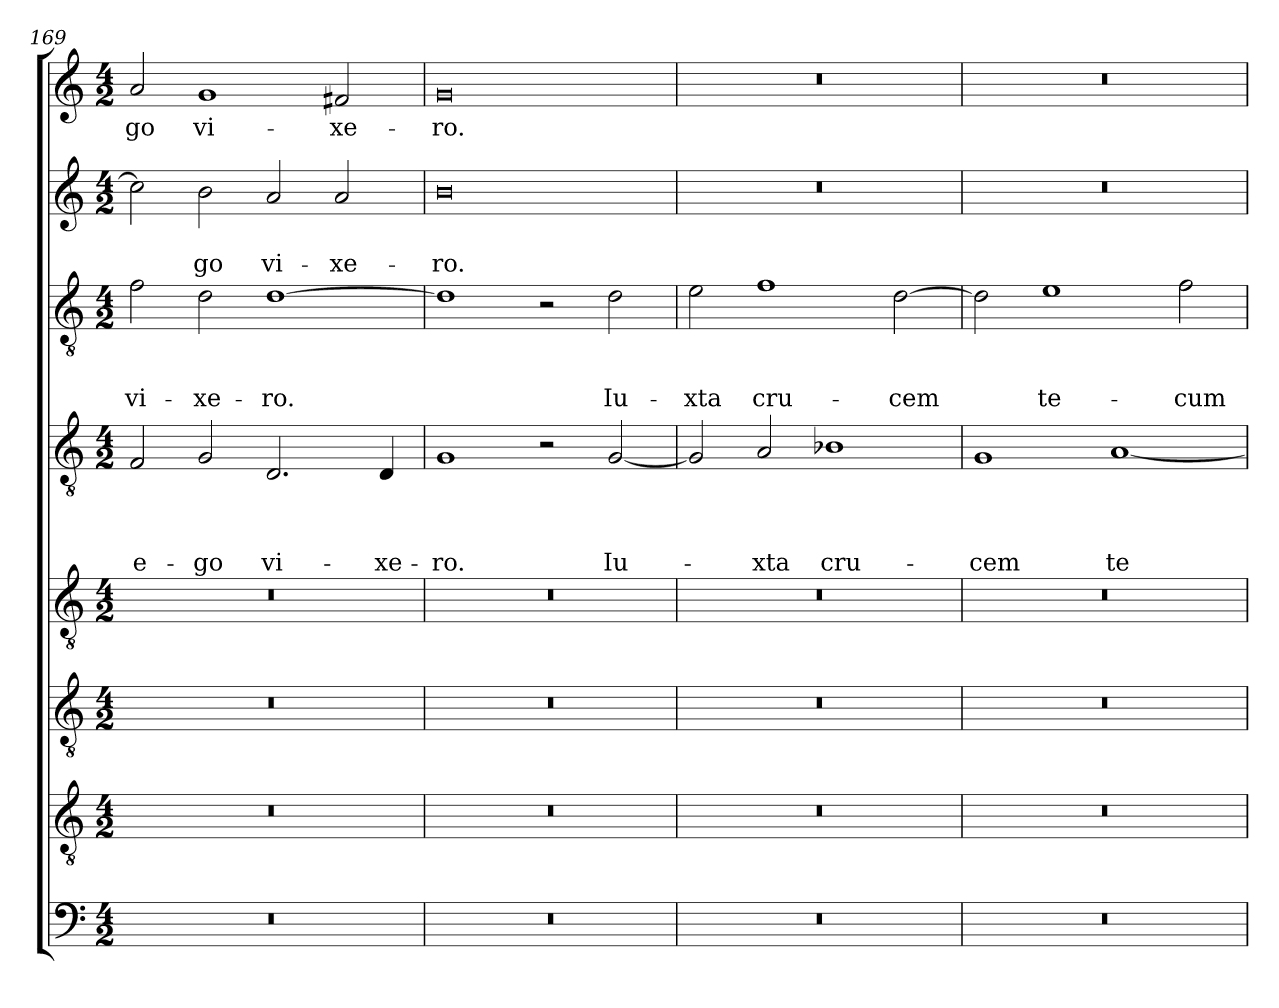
**kern	**kern	**kern	**kern	**kern	**text	**text	**text	**text	**kern	**text	**text	**text	**kern	**text	**text	**kern	**text
*part8	*part7	*part6	*part5	*part4	*part4	*part4	*part4	*part4	*part3	*part3	*part3	*part3	*part2	*part2	*part2	*part1	*part1
*staff8	*staff7	*staff6	*staff5	*staff4	*staff4	*staff4	*staff4	*staff4	*staff3	*staff3	*staff3	*staff3	*staff2	*staff2	*staff2	*staff1	*staff1
*clefF4	*clefGv2	*clefGv2	*clefGv2	*clefGv2	*	*	*	*	*clefGv2	*	*	*	*clefG2	*	*	*clefG2	*
*k[]	*k[]	*k[]	*k[]	*k[]	*	*	*	*	*k[]	*	*	*	*k[]	*	*	*k[]	*
*a:	*a:	*a:	*a:	*a:	*	*	*	*	*a:	*	*	*	*a:	*	*	*a:	*
*M4/2	*M4/2	*M4/2	*M4/2	*M4/2	*	*	*	*	*M4/2	*	*	*	*M4/2	*	*	*M4/2	*
=169	=169	=169	=169	=169	=169	=169	=169	=169	=169	=169	=169	=169	=169	=169	=169	=169	=169
!	!	!	!	!	!	!	!	!LO:LY:b	!	!	!	!LO:LY:b	!	!	!	!	!LO:LY:b
0r	0r	0r	0r	2F/	.	.	.	e-	2f\	.	.	vi-	2cc\]	.	.	2a/	-go
!	!	!	!	!	!	!	!	!LO:LY:b	!	!	!	!LO:LY:b	!	!	!LO:LY:b	!	!LO:LY:b
.	.	.	.	2G/	.	.	.	-go	2d\	.	.	-xe-	2b\	.	-go	1g	vi-
!	!	!	!	!	!	!	!	!LO:LY:b	!	!	!	!LO:LY:b	!	!	!LO:LY:b	!	!
.	.	.	.	2.D/	.	.	.	vi-	[1d	.	.	-ro.	2a/	.	vi-	.	.
!	!	!	!	!	!	!	!	!	!	!	!	!	!	!	!LO:LY:b	!	!LO:LY:b
.	.	.	.	.	.	.	.	.	.	.	.	.	2a/	.	-xe-	2f#X/	-xe-
!	!	!	!	!	!	!	!	!LO:LY:b	!	!	!	!	!	!	!	!	!
.	.	.	.	4D/	.	.	.	-xe-	.	.	.	.	.	.	.	.	.
=170	=170	=170	=170	=170	=170	=170	=170	=170	=170	=170	=170	=170	=170	=170	=170	=170	=170
!	!	!	!	!	!	!	!	!LO:LY:b	!	!	!	!	!	!	!LO:LY:b	!	!LO:LY:b
0r	0r	0r	0r	1G	.	.	.	-ro.	1d]	.	.	.	0b	.	-ro.	0g	-ro.
.	.	.	.	2r	.	.	.	.	2r	.	.	.	.	.	.	.	.
!	!	!	!	!	!	!	!	!LO:LY:b	!	!	!	!LO:LY:b	!	!	!	!	!
.	.	.	.	[2G/	.	.	.	Iu-	2d\	.	.	Iu-	.	.	.	.	.
!!LO:LB:g=z
=171	=171	=171	=171	=171	=171	=171	=171	=171	=171	=171	=171	=171	=171	=171	=171	=171	=171
!	!	!	!	!	!	!	!	!	!	!	!	!LO:LY:b	!	!	!	!	!
0r	0r	0r	0r	2G/]	.	.	.	.	2e\	.	.	-xta	0r	.	.	0r	.
!	!	!	!	!	!	!	!	!LO:LY:b	!	!	!	!LO:LY:b	!	!	!	!	!
.	.	.	.	2A/	.	.	.	-xta	1f	.	.	cru-	.	.	.	.	.
!	!	!	!	!	!	!	!	!LO:LY:b	!	!	!	!	!	!	!	!	!
.	.	.	.	1B-X	.	.	.	cru-	.	.	.	.	.	.	.	.	.
!	!	!	!	!	!	!	!	!	!	!	!	!LO:LY:b	!	!	!	!	!
.	.	.	.	.	.	.	.	.	[2d\	.	.	-cem	.	.	.	.	.
=172	=172	=172	=172	=172	=172	=172	=172	=172	=172	=172	=172	=172	=172	=172	=172	=172	=172
!	!	!	!	!	!	!	!	!LO:LY:b	!	!	!	!	!	!	!	!	!
0r	0r	0r	0r	1G	.	.	.	-cem	2d\]	.	.	.	0r	.	.	0r	.
!	!	!	!	!	!	!	!	!	!	!	!	!LO:LY:b	!	!	!	!	!
.	.	.	.	.	.	.	.	.	1e	.	.	te-	.	.	.	.	.
!	!	!	!	!	!	!	!	!LO:LY:b	!	!	!	!	!	!	!	!	!
.	.	.	.	[1A	.	.	.	te-	.	.	.	.	.	.	.	.	.
!	!	!	!	!	!	!	!	!	!	!	!	!LO:LY:b	!	!	!	!	!
.	.	.	.	.	.	.	.	.	2f\	.	.	-cum	.	.	.	.	.
=	=	=	=	=	=	=	=	=	=	=	=	=	=	=	=	=	=
*-	*-	*-	*-	*-	*-	*-	*-	*-	*-	*-	*-	*-	*-	*-	*-	*-	*-
